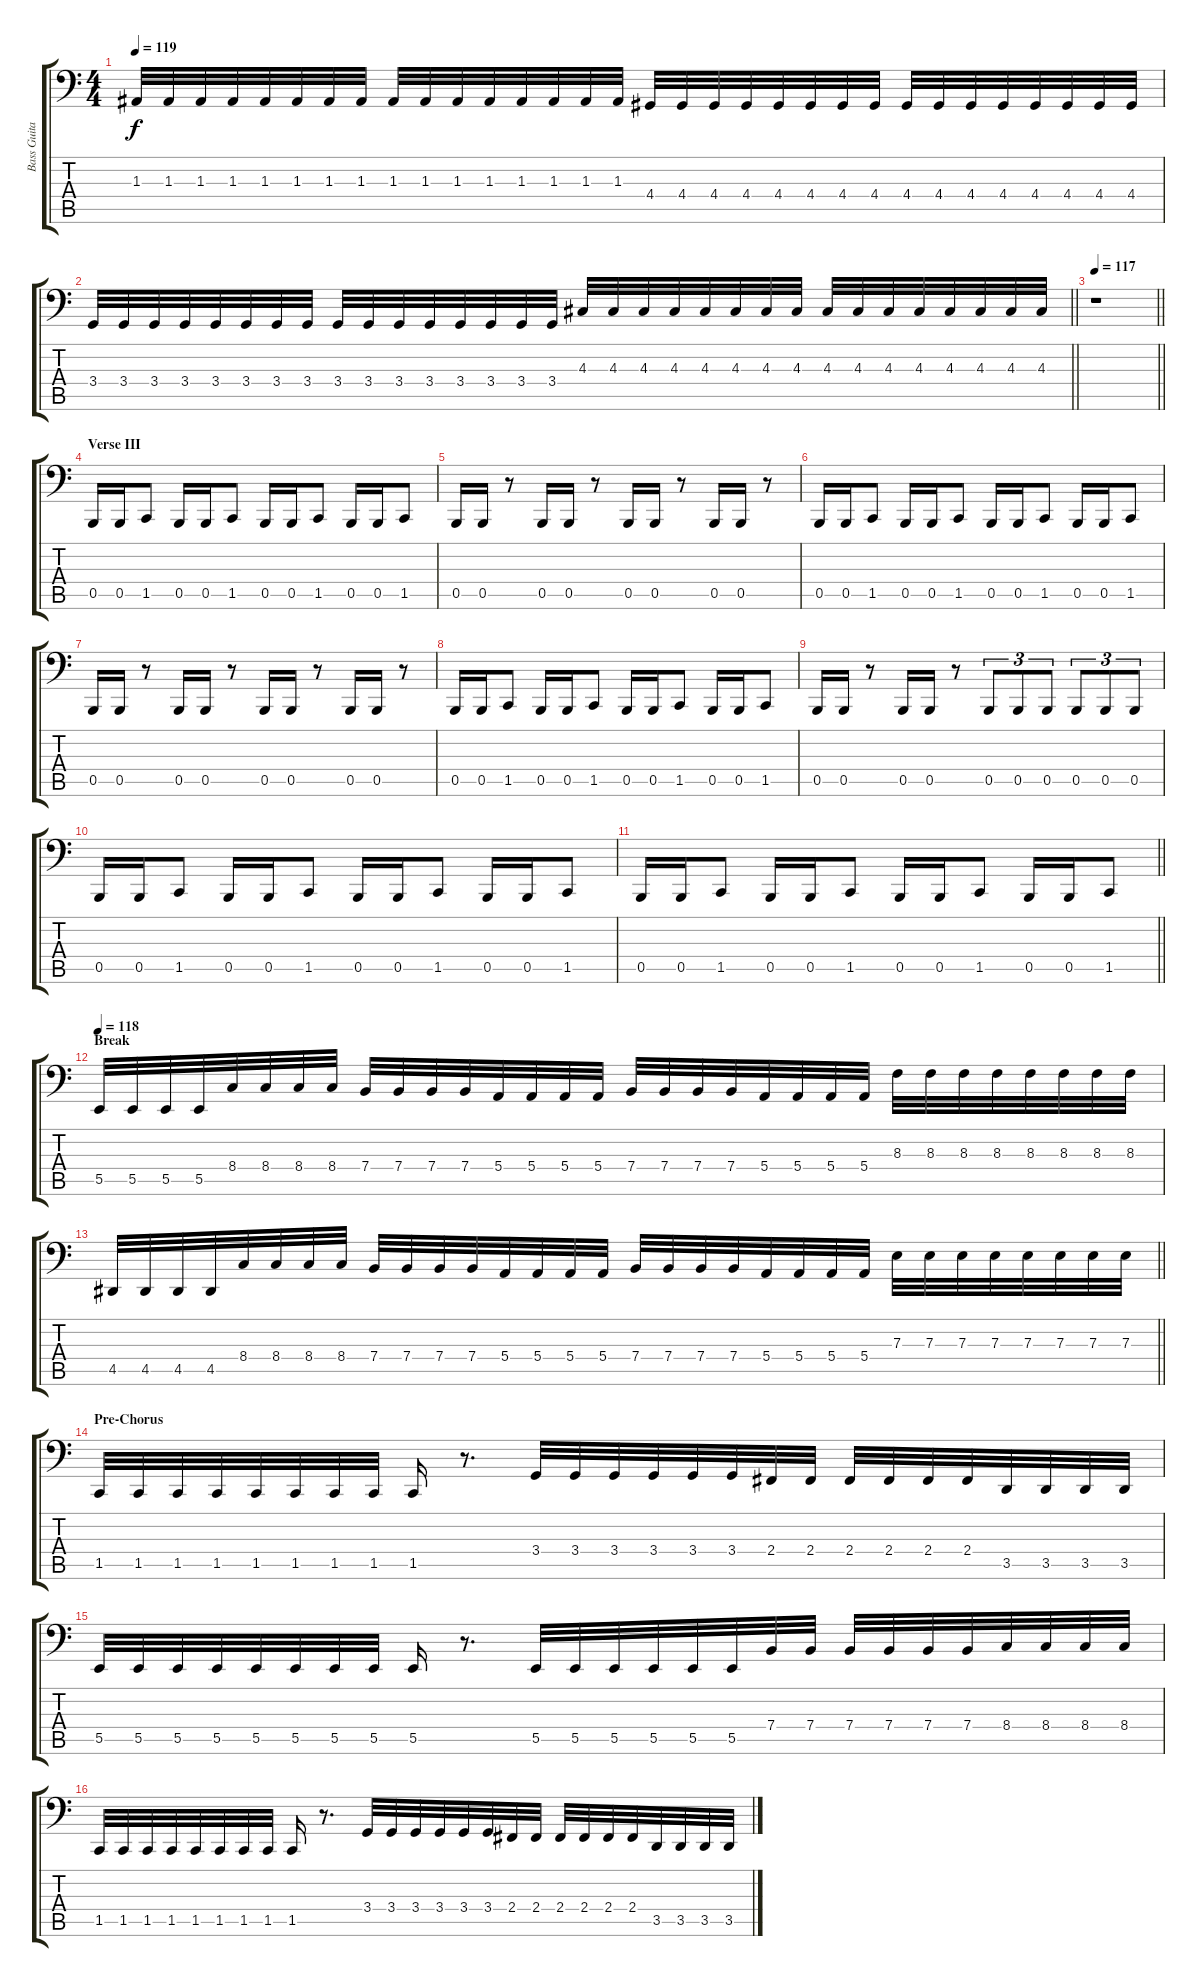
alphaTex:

\track ("Bass Guitar" "Bass Guita") {instrument electricbassfinger}
\staff {score tabs}
\tuning (G2 D2 A1 E1 B0 Gb0) {hide}
\ts (4 4)
\tempo 119
\clef f4
\ks c
1.3.32{dy f} 1.3.32 1.3.32 1.3.32 1.3.32 1.3.32 1.3.32 1.3.32 1.3.32 1.3.32 1.3.32 1.3.32 1.3.32 1.3.32 1.3.32 1.3.32 4.4.32 4.4.32 4.4.32 4.4.32 4.4.32 4.4.32 4.4.32 4.4.32 4.4.32 4.4.32 4.4.32 4.4.32 4.4.32 4.4.32 4.4.32 4.4.32 |
\barLineRight lightlight
3.4.32 3.4.32 3.4.32 3.4.32 3.4.32 3.4.32 3.4.32 3.4.32 3.4.32 3.4.32 3.4.32 3.4.32 3.4.32 3.4.32 3.4.32 3.4.32 4.3.32 4.3.32 4.3.32 4.3.32 4.3.32 4.3.32 4.3.32 4.3.32 4.3.32 4.3.32 4.3.32 4.3.32 4.3.32 4.3.32 4.3.32 4.3.32 |
\tempo 117
\barLineRight lightlight
r.1 |
\section ("" "Verse III")
0.5.16 0.5.16 1.5.8 0.5.16 0.5.16 1.5.8 0.5.16 0.5.16 1.5.8 0.5.16 0.5.16 1.5.8 |
0.5.16 0.5.16 r.8 0.5.16 0.5.16 r.8 0.5.16 0.5.16 r.8 0.5.16 0.5.16 r.8 |
0.5.16 0.5.16 1.5.8 0.5.16 0.5.16 1.5.8 0.5.16 0.5.16 1.5.8 0.5.16 0.5.16 1.5.8 |
0.5.16 0.5.16 r.8 0.5.16 0.5.16 r.8 0.5.16 0.5.16 r.8 0.5.16 0.5.16 r.8 |
0.5.16 0.5.16 1.5.8 0.5.16 0.5.16 1.5.8 0.5.16 0.5.16 1.5.8 0.5.16 0.5.16 1.5.8 |
0.5.16 0.5.16 r.8 0.5.16 0.5.16 r.8 0.5.8{tu (3 2)} 0.5.8{tu (3 2)} 0.5.8{tu (3 2)} 0.5.8{tu (3 2)} 0.5.8{tu (3 2)} 0.5.8{tu (3 2)} |
0.5.16 0.5.16 1.5.8 0.5.16 0.5.16 1.5.8 0.5.16 0.5.16 1.5.8 0.5.16 0.5.16 1.5.8 |
\barLineRight lightlight
0.5.16 0.5.16 1.5.8 0.5.16 0.5.16 1.5.8 0.5.16 0.5.16 1.5.8 0.5.16 0.5.16 1.5.8 |
\section ("" "Break")
\tempo 118
5.5.32 5.5.32 5.5.32 5.5.32 8.4.32 8.4.32 8.4.32 8.4.32 7.4.32 7.4.32 7.4.32 7.4.32 5.4.32 5.4.32 5.4.32 5.4.32 7.4.32 7.4.32 7.4.32 7.4.32 5.4.32 5.4.32 5.4.32 5.4.32 8.3.32 8.3.32 8.3.32 8.3.32 8.3.32 8.3.32 8.3.32 8.3.32 |
\barLineRight lightlight
4.5.32 4.5.32 4.5.32 4.5.32 8.4.32 8.4.32 8.4.32 8.4.32 7.4.32 7.4.32 7.4.32 7.4.32 5.4.32 5.4.32 5.4.32 5.4.32 7.4.32 7.4.32 7.4.32 7.4.32 5.4.32 5.4.32 5.4.32 5.4.32 7.3.32 7.3.32 7.3.32 7.3.32 7.3.32 7.3.32 7.3.32 7.3.32 |
\section ("" "Pre-Chorus")
1.5.32 1.5.32 1.5.32 1.5.32 1.5.32 1.5.32 1.5.32 1.5.32 1.5.16 r.8{d} 3.4.32 3.4.32 3.4.32 3.4.32 3.4.32 3.4.32 2.4.32 2.4.32 2.4.32 2.4.32 2.4.32 2.4.32 3.5.32 3.5.32 3.5.32 3.5.32 |
5.5.32 5.5.32 5.5.32 5.5.32 5.5.32 5.5.32 5.5.32 5.5.32 5.5.16 r.8{d} 5.5.32 5.5.32 5.5.32 5.5.32 5.5.32 5.5.32 7.4.32 7.4.32 7.4.32 7.4.32 7.4.32 7.4.32 8.4.32 8.4.32 8.4.32 8.4.32 |
1.5.32 1.5.32 1.5.32 1.5.32 1.5.32 1.5.32 1.5.32 1.5.32 1.5.16 r.8{d} 3.4.32 3.4.32 3.4.32 3.4.32 3.4.32 3.4.32 2.4.32 2.4.32 2.4.32 2.4.32 2.4.32 2.4.32 3.5.32 3.5.32 3.5.32 3.5.32
